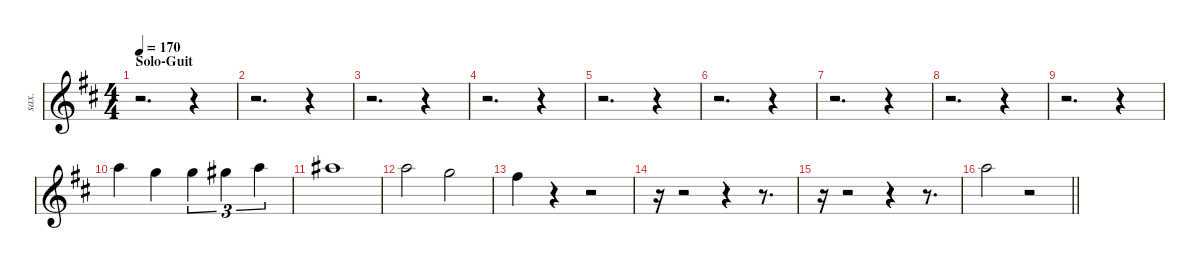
\defaultSystemsLayout 4
\hideDynamics
\bracketExtendMode nobrackets
\otherSystemsTrackNameOrientation horizontal
\track ("Sax. T" "sax.") {instrument tenorsax}
\staff {score}
\tuning (E4 B3 G3 D3 A2 E2)
\displaytranspose 14
\ts (4 4)
\section ("" "Solo-Guit")
\tempo 170
\clef g2
\ks d
r.2{d dy mf beam Down} r.4{beam Down} |
r.2{d beam Down} r.4{beam Down} |
r.2{d beam Down} r.4{beam Down} |
r.2{d beam Down} r.4{beam Down} |
r.2{d beam Down} r.4{beam Down} |
r.2{d beam Down} r.4{beam Down} |
r.2{d beam Down} r.4{beam Down} |
r.2{d beam Down} r.4{beam Down} |
r.2{d beam Down} r.4{beam Down} |
3.1{acc forcenatural}.4{beam Down} 1.1{acc forcenatural}.4{beam Down} 1.1{acc forcenatural}.4{tu (3 2) dy f beam Down} 2.1{acc #}.4{tu (3 2) beam Down} 3.1{acc forcenatural}.4{tu (3 2) beam Down} |
4.1{acc #}.1{dy mf beam Down} |
3.1{acc forcenatural}.2{dy f beam Down} 1.1{acc forcenatural}.2{beam Down} |
0.1{acc #}.4{dy mf beam Down} r.4{beam Down} r.2{beam Down} |
r.16{beam Down} r.2{beam Down} r.4{beam Down} r.8{d beam Down} |
r.16{beam Down} r.2{beam Down} r.4{beam Down} r.8{d beam Down} |
\barLineRight lightlight
3.1{acc forcenatural}.2{dy f beam Down} r.2{beam Down}
